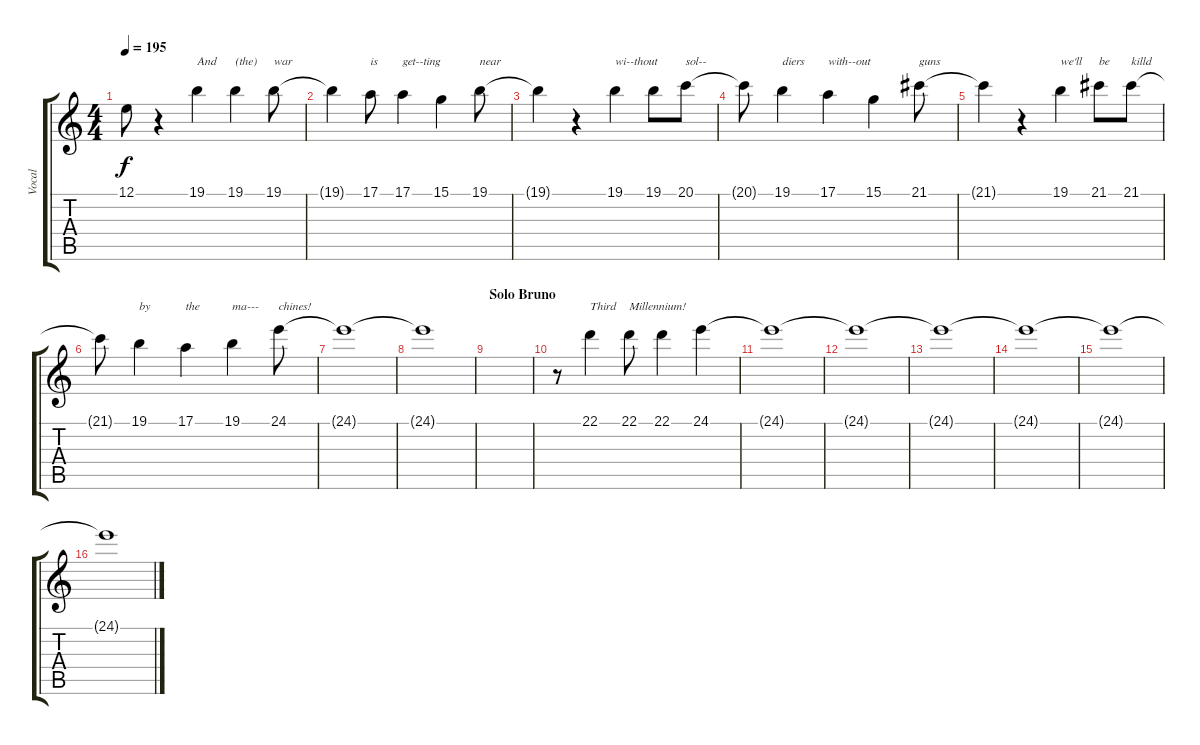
\track ("Vocal" "Vocal") {instrument lead6voice}
\staff {score tabs}
\tuning (E4 B3 G3 D3 A2 E2) {hide}
\ts (4 4)
\tempo 195
\clef g2
\ks c
12.1{t}.8{dy f} r.4 19.1.4{txt "And"} 19.1.4{txt "(the)"} 19.1.8{txt "war"} |
19.1{t}.4 17.1.8{txt "is"} 17.1.4{txt "get--ting"} 15.1.4 19.1.8{txt "near"} |
19.1{t}.4 r.4 19.1.4{txt "wi--thout"} 19.1.8 20.1.8{txt "sol--"} |
20.1{t}.8 19.1.4{txt "diers"} 17.1.4{txt "with--out"} 15.1.4 21.1.8{txt "guns"} |
21.1{t}.4 r.4 19.1.4{txt "we'll"} 21.1.8{txt "be"} 21.1.8{txt "killd"} |
21.1{t}.8 19.1.4{txt "by"} 17.1.4{txt "the"} 19.1.4{txt "ma---"} 24.1.8{txt "chines!"} |
24.1{t}.1 |
24.1{t}.1 |
\section ("" "Solo Bruno")
|
r.8 22.1.4{txt "Third"} 22.1.8{txt "Millennium!"} 22.1.4 24.1.4 |
24.1{t}.1 |
24.1{t}.1 |
24.1{t}.1 |
24.1{t}.1 |
24.1{t}.1 |
24.1{t}.1
